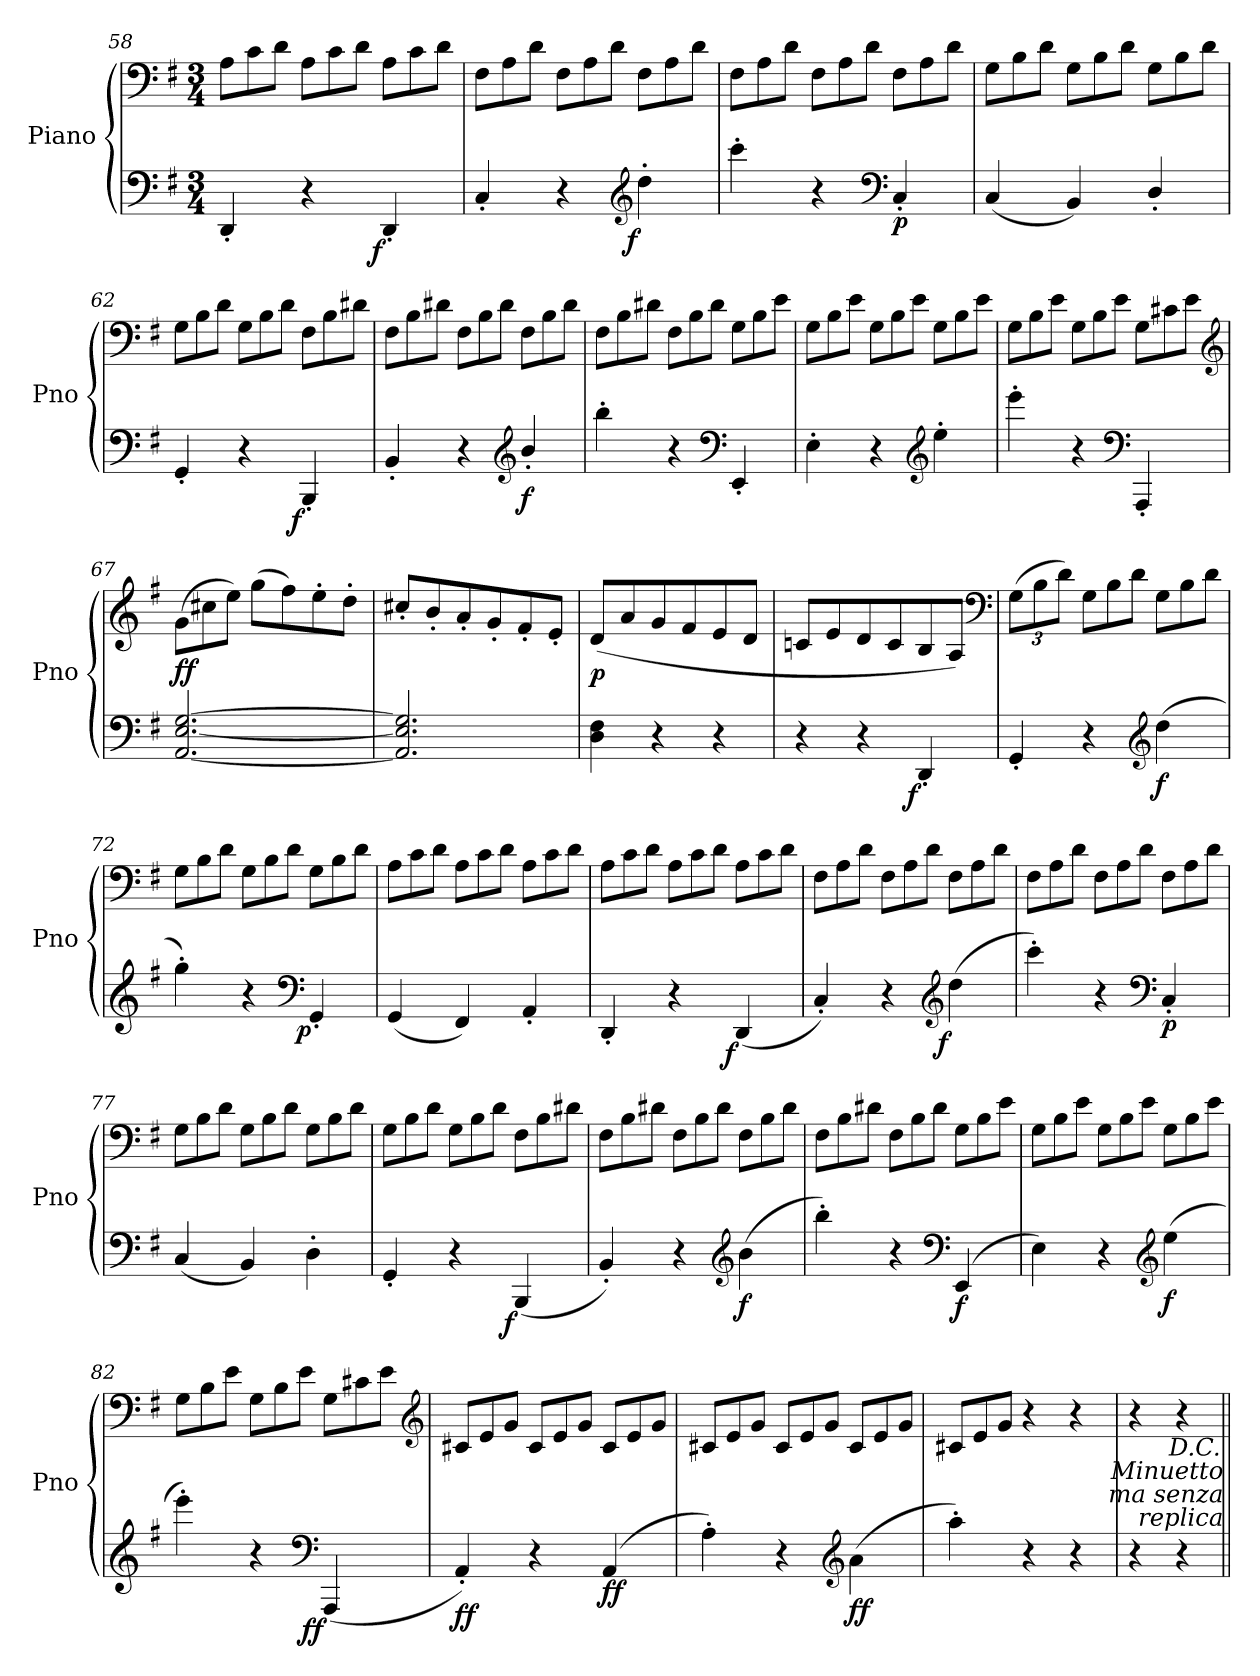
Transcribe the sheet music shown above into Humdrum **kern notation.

**kern	**kern	**dynam
*part1	*part1	*part1
*staff2	*staff1	*staff1/2
*I"Piano	*	*
*I'Pno	*	*
*clefF4	*clefF4	*
*k[f#]	*k[f#]	*
*M3/4	*M3/4	*
*	*Xtuplet	*
=58	=58	=58
4DD'	12AL	.
.	12c	.
.	12dJ	.
4r	12AL	.
.	12c	.
.	12dJ	.
!	!	!LO:DY:b=2:rj
4DD'	12AL	f
.	12c	.
.	12dJ	.
=59	=59	=59
4C'	12F#L	.
.	12A	.
.	12dJ	.
4r	12F#L	.
.	12A	.
.	12dJ	.
*clefG2	*	*
!	!	!LO:DY:b=2:rj
4dd'	12F#L	f
.	12A	.
.	12dJ	.
=60	=60	=60
4ccc'	12F#L	.
.	12A	.
.	12dJ	.
4r	12F#L	.
.	12A	.
.	12dJ	.
*clefF4	*	*
!	!	!LO:DY:b=2
4C'	12F#L	p
.	12A	.
.	12dJ	.
=61	=61	=61
(4C	12GL	.
.	12B	.
.	12dJ	.
4BB)	12GL	.
.	12B	.
.	12dJ	.
4D'/	12GL	.
.	12B	.
.	12dJ	.
=62	=62	=62
4GG'	12GL	.
.	12B	.
.	12dJ	.
4r	12GL	.
.	12B	.
.	12dJ	.
!	!	!LO:DY:b=2:rj
4BBB'	12F#L	f
.	12B	.
.	12d#XJ	.
=63	=63	=63
4BB'	12F#L	.
.	12B	.
.	12d#XJ	.
4r	12F#L	.
.	12B	.
.	12d#J	.
*clefG2	*	*
!	!	!LO:DY:b=2
4b'/	12F#L	f
.	12B	.
.	12d#J	.
=64	=64	=64
4bb'	12F#L	.
.	12B	.
.	12d#XJ	.
4r	12F#L	.
.	12B	.
.	12d#J	.
*clefF4	*	*
4EE'	12GL	.
.	12B	.
.	12eJ	.
=65	=65	=65
4E'	12GL	.
.	12B	.
.	12eJ	.
4r	12GL	.
.	12B	.
.	12eJ	.
*clefG2	*	*
4ee'	12GL	.
.	12B	.
.	12eJ	.
=66	=66	=66
4eee'	12GL	.
.	12B	.
.	12eJ	.
4r	12GL	.
.	12B	.
.	12eJ	.
*clefF4	*	*
4AAA'	12GL	.
.	12c#X	.
.	12eJ	.
*	*clefG2	*
=67	=67	=67
[2.AA/ [2.E/ [2.G/	(12gL	ff
.	12cc#X	.
.	12eeJ)	.
.	(8ggL	.
.	8ff#)	.
.	8ee'	.
.	8dd'J	.
=68	=68	=68
2.AA]/ 2.E]/ 2.G]/	8cc#X'L	.
.	8b'	.
.	8a'	.
.	8g'	.
.	8f#'	.
.	8e'J	.
=69	=69	=69
4D 4F#	(8dL	p
.	8a	.
4r	8g	.
.	8f#	.
4r	8e	.
.	8dJ	.
=70	=70	=70
4r	8cnL	.
.	8e	.
4r	8d	.
.	8c	.
!	!	!LO:DY:b=2:rj
4DD'	8B	f
.	8AJ)	.
*	*clefF4	*
=71	=71	=71
*	*tuplet	*
4GG'	(12GL	.
.	12B	.
.	12dJ)	.
*	*Xtuplet	*
4r	12GL	.
.	12B	.
.	12dJ	.
*clefG2	*	*
!	!	!LO:DY:b=2
(4dd	12GL	f
.	12B	.
.	12dJ	.
=72	=72	=72
4gg')	12GL	.
.	12B	.
.	12dJ	.
4r	12GL	.
.	12B	.
.	12dJ	.
*clefF4	*	*
!	!	!LO:DY:b=2:rj
4GG'	12GL	p
.	12B	.
.	12dJ	.
=73	=73	=73
(4GG	12AL	.
.	12c	.
.	12dJ	.
4FF#)	12AL	.
.	12c	.
.	12dJ	.
4AA'	12AL	.
.	12c	.
.	12dJ	.
=74	=74	=74
4DD'	12AL	.
.	12c	.
.	12dJ	.
4r	12AL	.
.	12c	.
.	12dJ	.
!	!	!LO:DY:b=2:rj
(4DD	12AL	f
.	12c	.
.	12dJ	.
=75	=75	=75
4C')	12F#L	.
.	12A	.
.	12dJ	.
4r	12F#L	.
.	12A	.
.	12dJ	.
*clefG2	*	*
!	!	!LO:DY:b=2:rj
(4dd	12F#L	f
.	12A	.
.	12dJ	.
=76	=76	=76
4ccc')	12F#L	.
.	12A	.
.	12dJ	.
4r	12F#L	.
.	12A	.
.	12dJ	.
*clefF4	*	*
!	!	!LO:DY:b=2
4C'	12F#L	p
.	12A	.
.	12dJ	.
=77	=77	=77
(4C	12GL	.
.	12B	.
.	12dJ	.
4BB)	12GL	.
.	12B	.
.	12dJ	.
4D'	12GL	.
.	12B	.
.	12dJ	.
=78	=78	=78
4GG'	12GL	.
.	12B	.
.	12dJ	.
4r	12GL	.
.	12B	.
.	12dJ	.
!	!	!LO:DY:b=2:rj
(4BBB	12F#L	f
.	12B	.
.	12d#XJ	.
=79	=79	=79
4BB')	12F#L	.
.	12B	.
.	12d#XJ	.
4r	12F#L	.
.	12B	.
.	12d#J	.
*clefG2	*	*
!	!	!LO:DY:b=2
(4b	12F#L	f
.	12B	.
.	12d#J	.
=80	=80	=80
4bb')	12F#L	.
.	12B	.
.	12d#XJ	.
4r	12F#L	.
.	12B	.
.	12d#J	.
*clefF4	*	*
!	!	!LO:DY:b=2
(<4EE	12GL	f
.	12B	.
.	12eJ	.
=81	=81	=81
4E)	12GL	.
.	12B	.
.	12eJ	.
4r	12GL	.
.	12B	.
.	12eJ	.
*clefG2	*	*
!	!	!LO:DY:b=2
(4ee	12GL	f
.	12B	.
.	12eJ	.
=82	=82	=82
4eee')	12GL	.
.	12B	.
.	12eJ	.
4r	12GL	.
.	12B	.
.	12eJ	.
*clefF4	*	*
!	!	!LO:DY:b=2:rj
(4AAA	12GL	ff
.	12c#X	.
.	12eJ	.
*	*clefG2	*
=83	=83	=83
!	!	!LO:DY:b=2
4AA')	12c#XL	ff
.	12e	.
.	12gJ	.
4r	12c#L	.
.	12e	.
.	12gJ	.
!	!	!LO:DY:b=2
(<4AA	12c#L	ff
.	12e	.
.	12gJ	.
=84	=84	=84
4A')	12c#XL	.
.	12e	.
.	12gJ	.
4r	12c#L	.
.	12e	.
.	12gJ	.
*clefG2	*	*
!	!	!LO:DY:b=2
(4a\	12c#L	ff
.	12e	.
.	12gJ	.
=85	=85	=85
4aa')	12c#XL	.
.	12e	.
.	12gJ	.
4r	4r	.
4r	4r	.
=86	=86	=86
4r	4r	.
4r	4r	.
!	!LO:TX:c:i:rj:t=D.C.\nMinuetto\nma senza\nreplica	!
=||	=||	=||
*-	*-	*-
